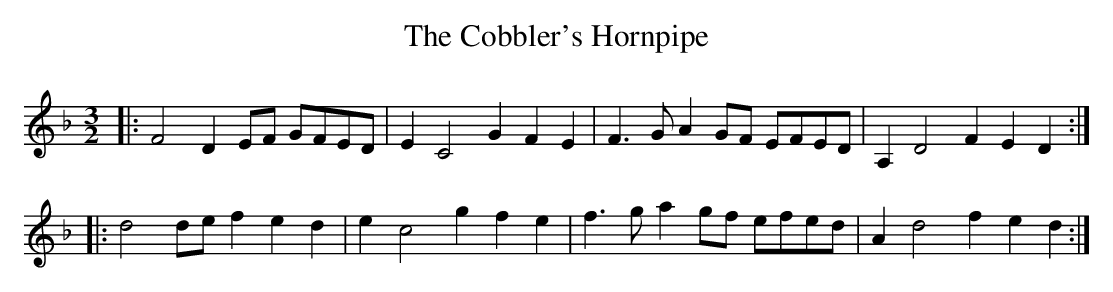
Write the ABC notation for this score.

X:1
T: The Cobbler's Hornpipe
M: 3/2
L: 1/8
K: Dmin
|:F4 D2EF GFED|E2C4 G2F2E2|F3G A2GF EFED|A,2 D4 F2E2D2:|
|:d4 def2 e2d2|e2c4 g2 f2e2|f3g a2gf efed|A2d4 f2e2d2:|
